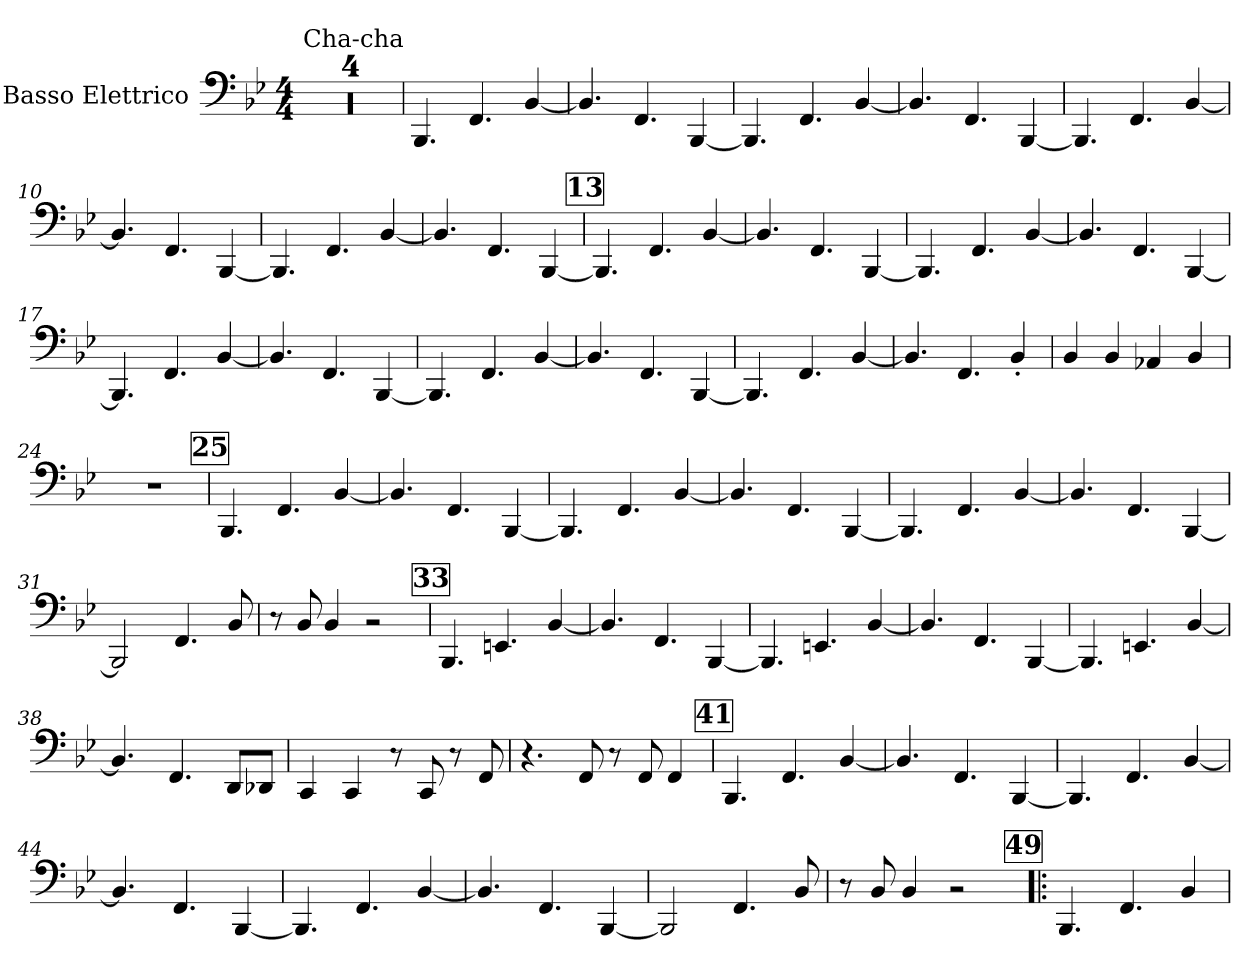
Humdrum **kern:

**kern
*part1
*staff1
*I"Basso Elettrico
*stria4
*
*k[b-e-]
*B-:
*M4/4
*MM144
=1
!LO:TX:a:t=Cha-cha
1r
=2
1r
=3
1r
=4
1r
=5
4.BBB-
4.FF
[4BB-
=6
4.BB-]
4.FF
[4BBB-
=7
4.BBB-]
4.FF
[4BB-
=8
4.BB-]
4.FF
[4BBB-
=9
4.BBB-]
4.FF
[4BB-
=10
4.BB-]
4.FF
[4BBB-
=11
4.BBB-]
4.FF
[4BB-
=12
4.BB-]
4.FF
[4BBB-
!!LO:REH:place=s1:t=13
=13
4.BBB-]
4.FF
[4BB-
=14
4.BB-]
4.FF
[4BBB-
=15
4.BBB-]
4.FF
[4BB-
=16
4.BB-]
4.FF
[4BBB-
=17
4.BBB-]
4.FF
[4BB-
=18
4.BB-]
4.FF
[4BBB-
=19
4.BBB-]
4.FF
[4BB-
=20
4.BB-]
4.FF
[4BBB-
=21
4.BBB-]
4.FF
[4BB-
=22
4.BB-]
4.FF
4BB-'
=23
4BB-
4BB-
4AA-X
4BB-
=24
1r
!!LO:REH:place=s1:t=25
=25
4.BBB-
4.FF
[4BB-
=26
4.BB-]
4.FF
[4BBB-
=27
4.BBB-]
4.FF
[4BB-
=28
4.BB-]
4.FF
[4BBB-
=29
4.BBB-]
4.FF
[4BB-
=30
4.BB-]
4.FF
[4BBB-
=31
2BBB-]
4.FF
8BB-
=32
8r
8BB-
4BB-
2r
!!LO:REH:place=s1:t=33
=33
4.BBB-
4.EEn
[4BB-
=34
4.BB-]
4.FF
[4BBB-
=35
4.BBB-]
4.EEn
[4BB-
=36
4.BB-]
4.FF
[4BBB-
=37
4.BBB-]
4.EEn
[4BB-
=38
4.BB-]
4.FF
8DDL
8DD-XJ
=39
4CC
4CC
8r
8CC
8r
8FF
=40
4.r
8FF
8r
8FF
4FF
!!LO:REH:place=s1:t=41
=41
4.BBB-
4.FF
[4BB-
=42
4.BB-]
4.FF
[4BBB-
=43
4.BBB-]
4.FF
[4BB-
=44
4.BB-]
4.FF
[4BBB-
=45
4.BBB-]
4.FF
[4BB-
=46
4.BB-]
4.FF
[4BBB-
=47
2BBB-]
4.FF
8BB-
=48
8r
8BB-
4BB-
2r
!!LO:REH:place=s1:t=49
=49!|:
4.BBB-
4.FF
4BB-
=
*-
